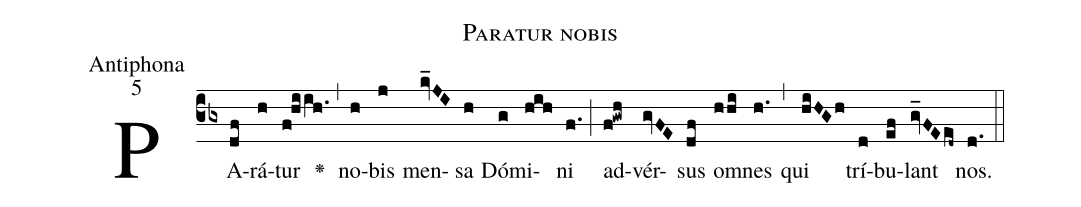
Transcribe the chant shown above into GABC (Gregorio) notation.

name:Paratur nobis;
office-part:Antiphona;
mode:5;
%%
(cb3) PA(df)rá(h)tur(f!hiih.) <v>\greheightstar</v>(,) no(h)bis(j) men(kv_JI)sa(h) Dó(g)mi(hih)ni(f.) (;) ad(f!gwh)vér(gvFE)sus(df) om(hhi)nes(h.) (,) qui(hiHGh) trí(d)bu(ef)lant(gv_FEed~) nos.(d.) (::)
